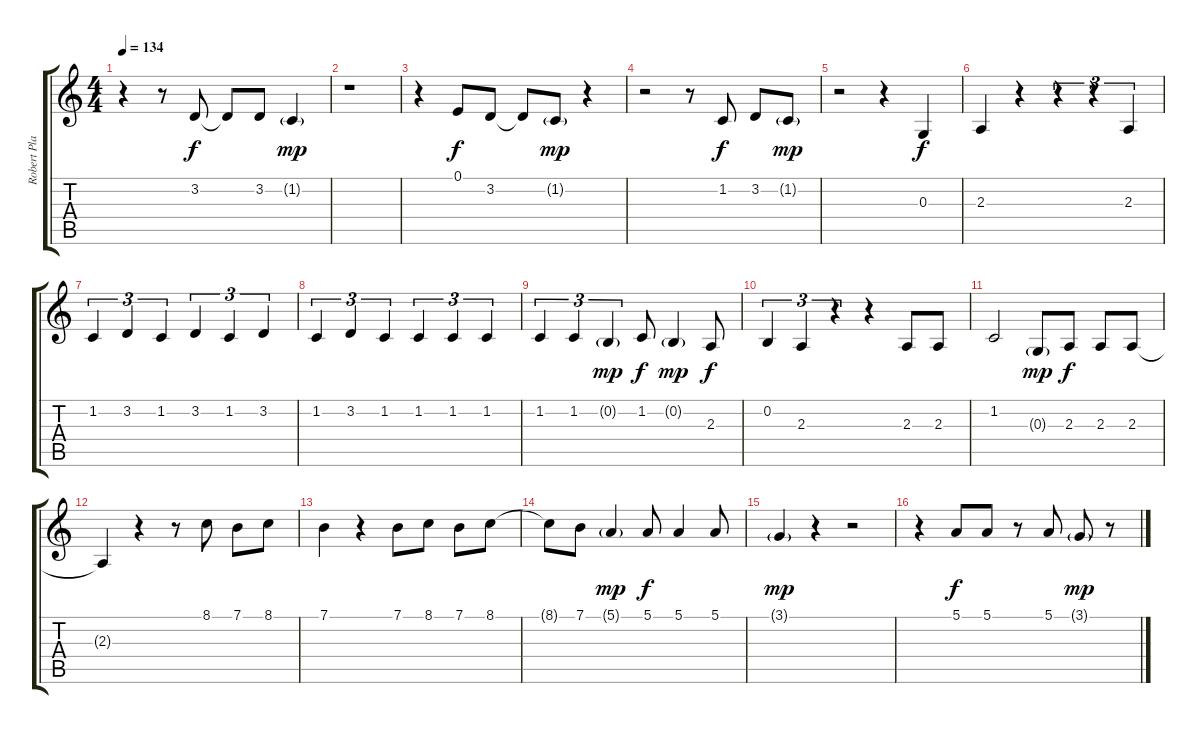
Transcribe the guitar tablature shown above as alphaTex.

\track ("Robert Plant - Vocal" "Robert Pla") {instrument flute}
\staff {score tabs}
\tuning (E4 B3 G3 D3 A2 E2) {hide}
\ts (4 4)
\tempo 134
\clef g2
\ks c
r.4{dy f} r.8 3.2.8 3.2{t}.8 3.2.8 1.2{g}.4{dy mp} |
r.1 |
r.4 0.1.8{dy f} 3.2.8 3.2{t}.8 1.2{g}.8{dy mp} r.4 |
r.2 r.8 1.2.8{dy f} 3.2.8 1.2{g}.8{dy mp} |
r.2 r.4 0.3.4{dy f} |
2.3.4 r.4 r.4{tu (3 2)} r.4{tu (3 2)} 2.3.4{tu (3 2)} |
1.2.4{tu (3 2)} 3.2.4{tu (3 2)} 1.2.4{tu (3 2)} 3.2.4{tu (3 2)} 1.2.4{tu (3 2)} 3.2.4{tu (3 2)} |
1.2.4{tu (3 2)} 3.2.4{tu (3 2)} 1.2.4{tu (3 2)} 1.2.4{tu (3 2)} 1.2.4{tu (3 2)} 1.2.4{tu (3 2)} |
1.2.4{tu (3 2)} 1.2.4{tu (3 2)} 0.2{g}.4{tu (3 2) dy mp} 1.2.8{dy f} 0.2{g}.4{dy mp} 2.3.8{dy f} |
0.2.4{tu (3 2)} 2.3.4{tu (3 2)} r.4{tu (3 2)} r.4 2.3.8 2.3.8 |
1.2.2 0.3{g}.8{dy mp} 2.3.8{dy f} 2.3.8 2.3.8 |
2.3{t}.4 r.4 r.8 8.1.8 7.1.8 8.1.8 |
7.1.4 r.4 7.1.8 8.1.8 7.1.8 8.1.8 |
8.1{t}.8 7.1.8 5.1{g}.4{dy mp} 5.1.8{dy f} 5.1.4 5.1.8 |
3.1{g}.4{dy mp} r.4 r.2 |
r.4 5.1.8{dy f} 5.1.8 r.8 5.1.8 3.1{g}.8{dy mp} r.8
